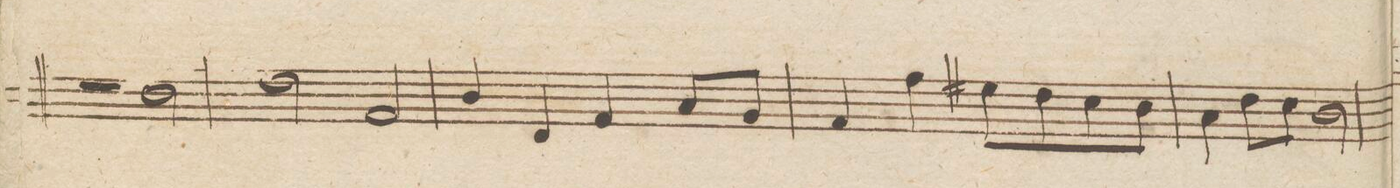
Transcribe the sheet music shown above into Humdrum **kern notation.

**kern	**dynam
*I"Viole.	*
*clefC3	*
*k[]	*
*met(c)	*
*M4/4	*
2r	.
2c\	.
=100	=100
2e\	.
2G/	.
=101	=101
4c/	.
4E/	.
4G/	.
8B/L	.
8A/J	.
=102	=102
4G/	.
4g\	.
8f#X\L	.
8e\	.
8d\	.
8c\J	.
=103	=103
4B\	.
8e\L	.
8d\J	.
2c\	.
=104	=104
*-	*-
